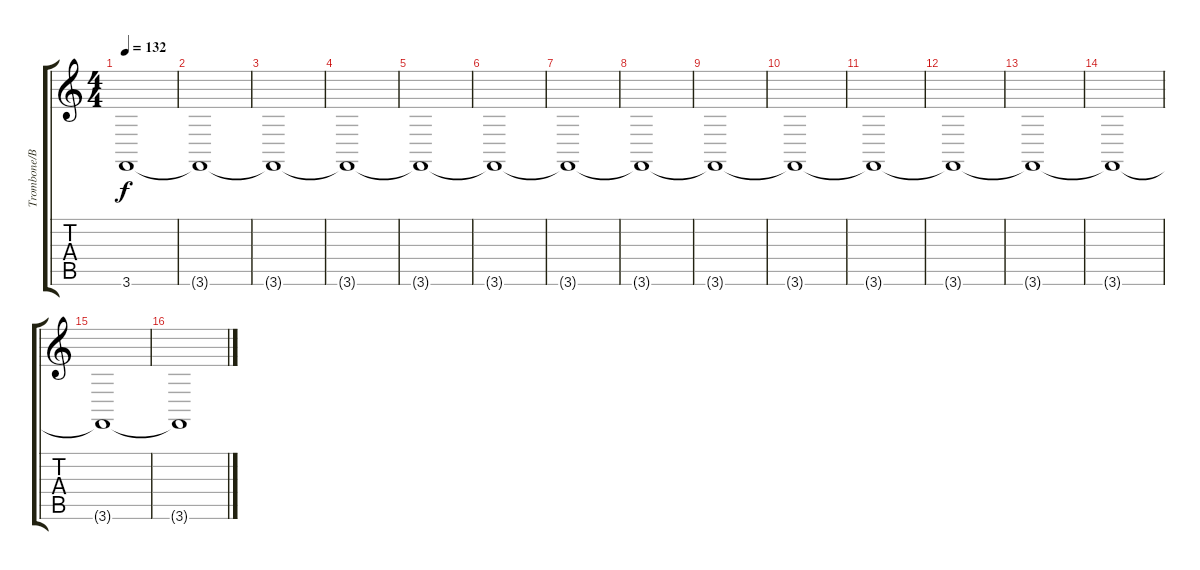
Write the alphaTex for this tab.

\track ("Trombone/Brass" "Trombone/B") {instrument trombone}
\staff {score tabs}
\tuning (D4 A3 F3 C3 G2 D2) {hide}
\ts (4 4)
\tempo 132
\clef g2
\ks c
3.6{t}.1{dy f} |
3.6{t}.1 |
3.6{t}.1 |
3.6{t}.1 |
3.6{t}.1 |
3.6{t}.1 |
3.6{t}.1 |
3.6{t}.1 |
3.6{t}.1 |
3.6{t}.1 |
3.6{t}.1 |
3.6{t}.1 |
3.6{t}.1 |
3.6{t}.1 |
3.6{t}.1 |
3.6{t}.1
